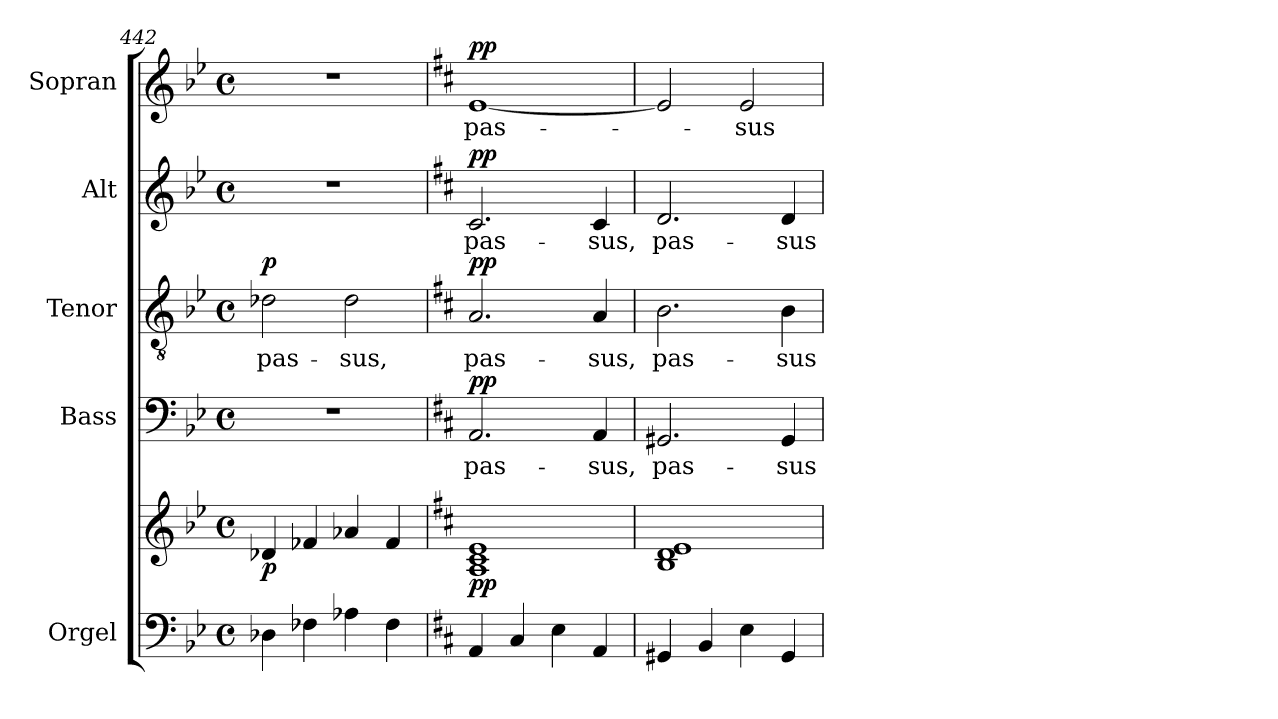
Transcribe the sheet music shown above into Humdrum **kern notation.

**kern	**kern	**dynam	**kern	**text	**dynam	**kern	**text	**dynam	**kern	**text	**dynam	**kern	**text	**dynam
*part5	*part5	*part5	*part4	*part4	*part4	*part3	*part3	*part3	*part2	*part2	*part2	*part1	*part1	*part1
*staff6	*staff5	*staff5/6	*staff4	*staff4	*staff4	*staff3	*staff3	*staff3	*staff2	*staff2	*staff2	*staff1	*staff1	*staff1
*I"Orgel	*	*	*I"Bass	*	*	*I"Tenor	*	*	*I"Alt	*	*	*I"Sopran	*	*
*I'Org.	*	*	*I'B.	*	*	*I'T.	*	*	*I'A.	*	*	*I'S.	*	*
*clefF4	*clefG2	*	*clefF4	*	*	*clefGv2	*	*	*clefG2	*	*	*clefG2	*	*
*k[b-e-]	*k[b-e-]	*	*k[b-e-]	*	*	*k[b-e-]	*	*	*k[b-e-]	*	*	*k[b-e-]	*	*
*B-:	*B-:	*	*B-:	*	*	*B-:	*	*	*B-:	*	*	*B-:	*	*
*M4/4	*M4/4	*	*M4/4	*	*	*M4/4	*	*	*M4/4	*	*	*M4/4	*	*
*met(c)	*met(c)	*	*met(c)	*	*	*met(c)	*	*	*met(c)	*	*	*met(c)	*	*
=442	=442	=442	=442	=442	=442	=442	=442	=442	=442	=442	=442	=442	=442	=442
!	!	!LO:DY:b	!	!	!	!	!LO:LY:b	!LO:DY:a	!	!	!	!	!	!
4D-X\	4d-X/	p	1r	.	.	2d-X\	pas-	p	1r	.	.	1r	.	.
4F-X\	4f-X/	.	.	.	.	.	.	.	.	.	.	.	.	.
!	!	!	!	!	!	!	!LO:LY:b	!	!	!	!	!	!	!
4A-X\	4a-X/	.	.	.	.	2d-\	-sus,	.	.	.	.	.	.	.
4F-\	4f-/	.	.	.	.	.	.	.	.	.	.	.	.	.
!!LO:LB:g=z
=443	=443	=443	=443	=443	=443	=443	=443	=443	=443	=443	=443	=443	=443	=443
*k[f#c#]	*k[f#c#]	*	*k[f#c#]	*	*	*k[f#c#]	*	*	*k[f#c#]	*	*	*k[f#c#]	*	*
*D:	*D:	*	*D:	*	*	*D:	*	*	*D:	*	*	*D:	*	*
!	!	!LO:DY:b	!	!LO:LY:b	!LO:DY:a	!	!LO:LY:b	!LO:DY:a	!	!LO:LY:b	!LO:DY:a	!	!LO:LY:b	!LO:DY:a
4AA/	1A 1c# 1e	pp	2.AA/	pas-	pp	2.A/	pas-	pp	2.c#/	pas-	pp	[1e	pas-	pp
4C#/	.	.	.	.	.	.	.	.	.	.	.	.	.	.
4E\	.	.	.	.	.	.	.	.	.	.	.	.	.	.
!	!	!	!	!LO:LY:b	!	!	!LO:LY:b	!	!	!LO:LY:b	!	!	!	!
4AA/	.	.	4AA/	-sus,	.	4A/	-sus,	.	4c#/	-sus,	.	.	.	.
=444	=444	=444	=444	=444	=444	=444	=444	=444	=444	=444	=444	=444	=444	=444
!	!	!	!	!LO:LY:b	!	!	!LO:LY:b	!	!	!LO:LY:b	!	!	!	!
4GG#X/	1B 1d 1e	.	2.GG#X/	pas-	.	2.B\	pas-	.	2.d/	pas-	.	2e/]	.	.
4BB/	.	.	.	.	.	.	.	.	.	.	.	.	.	.
!	!	!	!	!	!	!	!	!	!	!	!	!	!LO:LY:b	!
4E\	.	.	.	.	.	.	.	.	.	.	.	2e/	-sus	.
!	!	!	!	!LO:LY:b	!	!	!LO:LY:b	!	!	!LO:LY:b	!	!	!	!
4GG#/	.	.	4GG#/	-sus	.	4B\	-sus	.	4d/	-sus	.	.	.	.
=	=	=	=	=	=	=	=	=	=	=	=	=	=	=
*-	*-	*-	*-	*-	*-	*-	*-	*-	*-	*-	*-	*-	*-	*-
